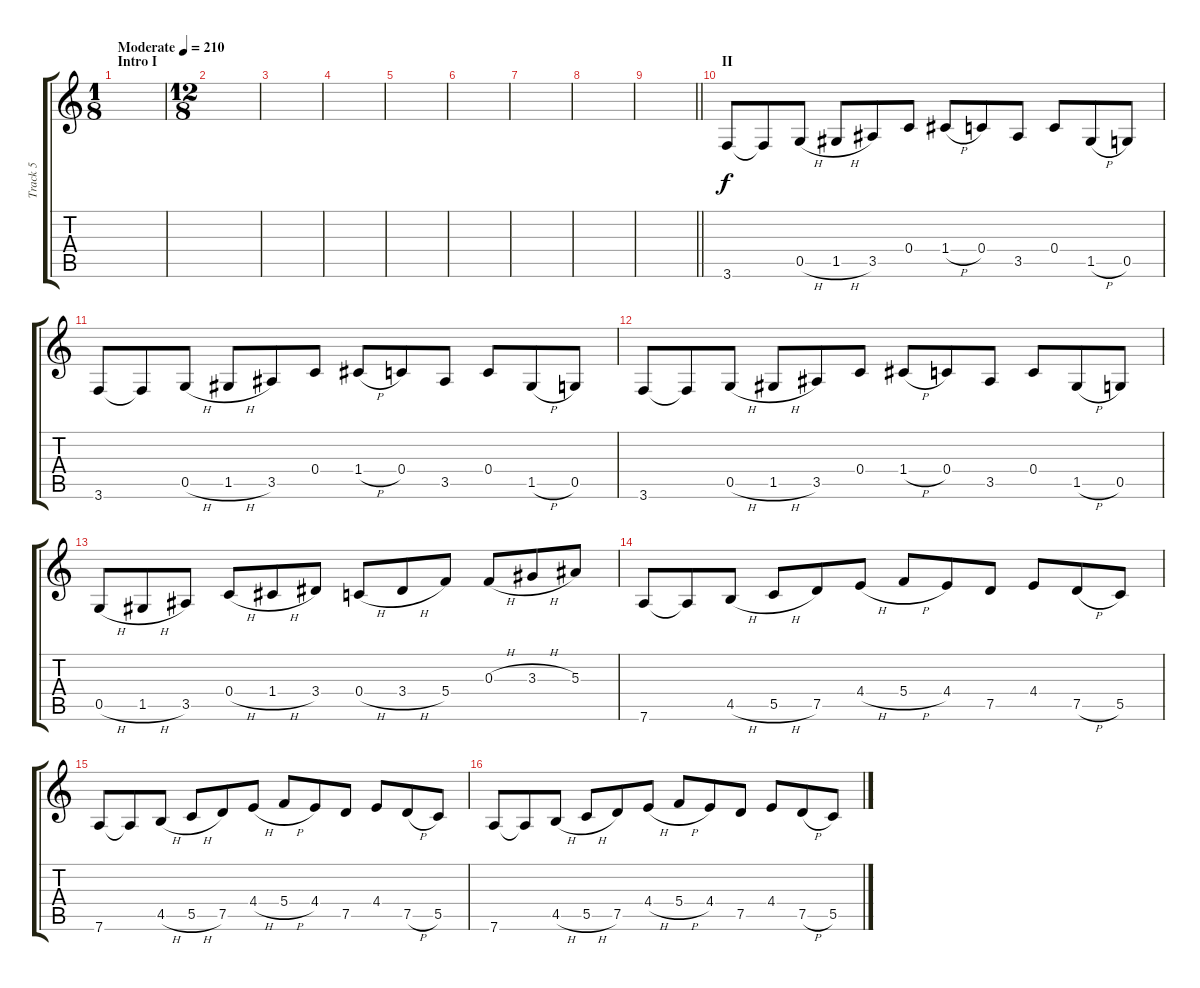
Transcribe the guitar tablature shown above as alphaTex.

\track ("Track 5" "Track 5") {instrument distortionguitar}
\staff {score tabs}
\tuning (D4 A3 F3 C3 G2 D2) {hide}
\ts (1 8)
\section ("" "Intro I")
\tempo (210 "Moderate")
\clef g2
\ks c
|
\ts (12 8)
|
|
|
|
|
|
|
\barLineRight lightlight
|
\section ("" "II")
3.6.8 3.6{t}.8 0.5{h}.8 1.5{h}.8 3.5.8 0.4.8 1.4{h}.8 0.4.8 3.5.8 0.4.8 1.5{h}.8 0.5.8 |
3.6.8 3.6{t}.8 0.5{h}.8 1.5{h}.8 3.5.8 0.4.8 1.4{h}.8 0.4.8 3.5.8 0.4.8 1.5{h}.8 0.5.8 |
3.6.8 3.6{t}.8 0.5{h}.8 1.5{h}.8 3.5.8 0.4.8 1.4{h}.8 0.4.8 3.5.8 0.4.8 1.5{h}.8 0.5.8 |
0.5{h}.8 1.5{h}.8 3.5.8 0.4{h}.8 1.4{h}.8 3.4.8 0.4{h}.8 3.4{h}.8 5.4.8 0.3{h}.8 3.3{h}.8 5.3.8 |
7.6.8 7.6{t}.8 4.5{h}.8 5.5{h}.8 7.5.8 4.4{h}.8 5.4{h}.8 4.4.8 7.5.8 4.4.8 7.5{h}.8 5.5.8 |
7.6.8 7.6{t}.8 4.5{h}.8 5.5{h}.8 7.5.8 4.4{h}.8 5.4{h}.8 4.4.8 7.5.8 4.4.8 7.5{h}.8 5.5.8 |
7.6.8 7.6{t}.8 4.5{h}.8 5.5{h}.8 7.5.8 4.4{h}.8 5.4{h}.8 4.4.8 7.5.8 4.4.8 7.5{h}.8 5.5.8
